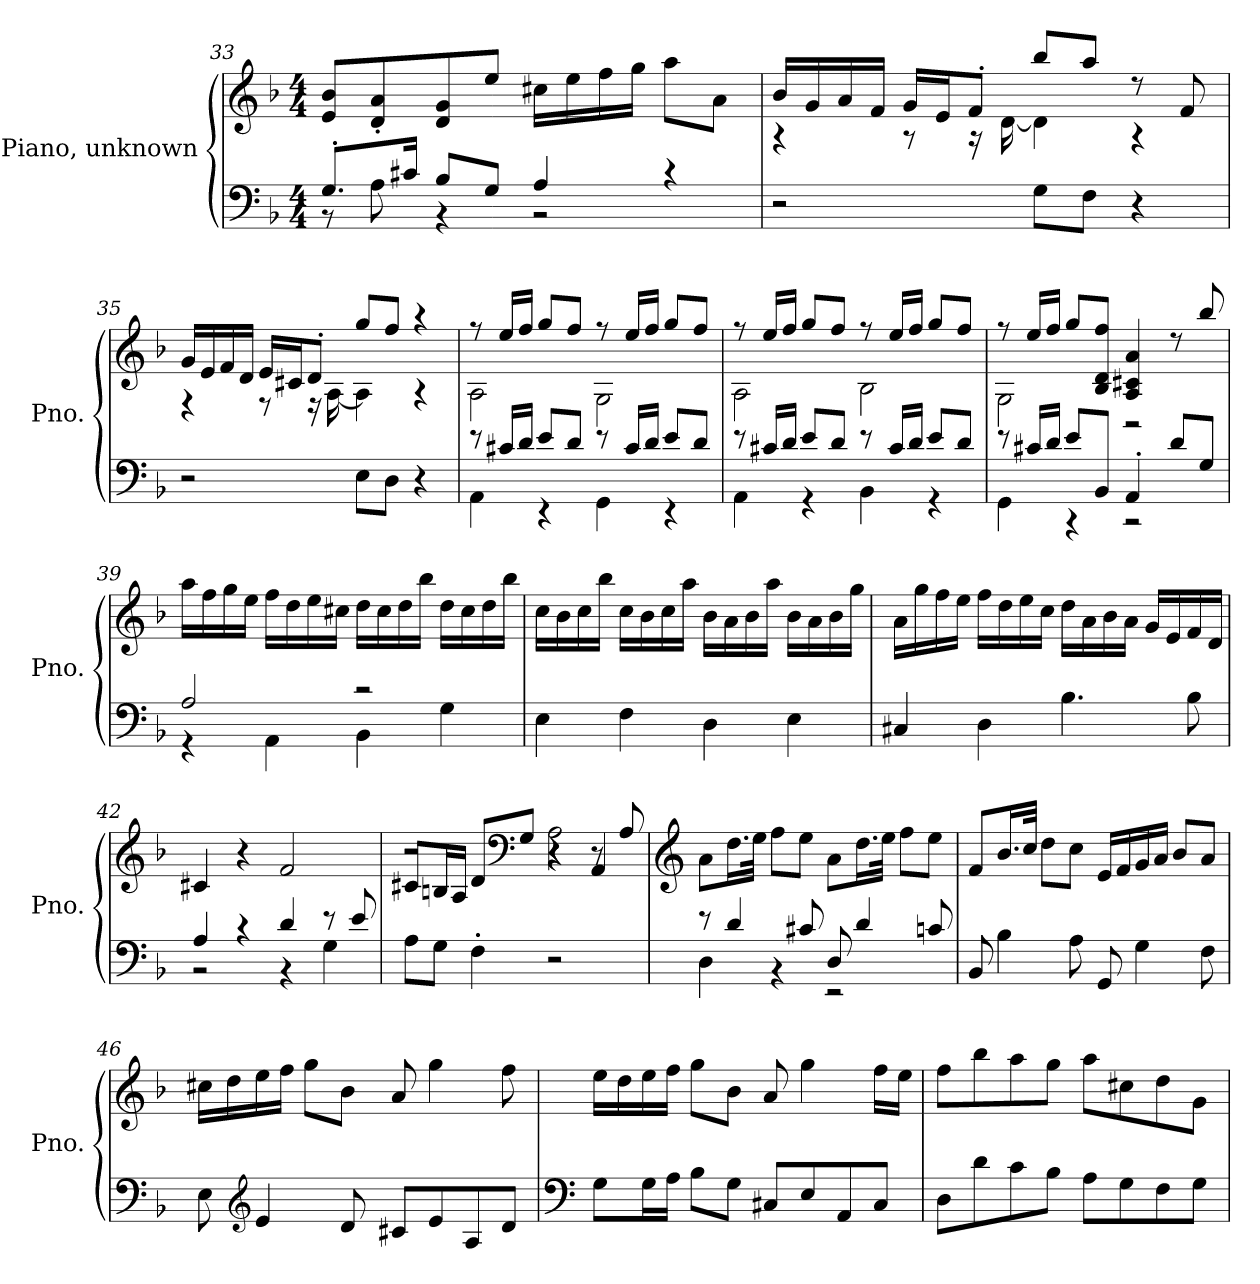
**kern	**kern
*part1	*part1
*staff2	*staff1
*I"Piano, unknown	*
*I'Pno.	*
*clefF4	*clefG2
*k[b-]	*k[b-]
*M4/4	*M4/4
=33	=33
*^	*
8.G'/L	8r	8e/ 8b-/L
.	8A\	8d/' 8a/'
16c#X/Jk	.	.
8B-/L	4r	8d/ 8g/
8G/J	.	8ee/J
4A/	2r	16cc#X\LL
.	.	16ee\
.	.	16ff\
.	.	16gg\JJ
4r	.	8aa\L
.	.	8a\J
*v	*v	*
!!LO:LB:g=z
=34	=34
*	*^
2r	16b-/LL	4r
.	16g/	.
.	16a/	.
.	16f/JJ	.
.	16g/LL	8r
.	16e/J	.
.	8f'/J	16r
.	.	[16d\
8G\L	8bb-/L	4d\]
8F\J	8aa/J	.
4r	8r	4r
.	8f/	.
=35	=35	=35
2r	16g/LL	4r
.	16e/	.
.	16f/	.
.	16d/JJ	.
.	16e/LL	8r
.	16c#X/J	.
.	8d'/J	16r
.	.	[16A\
8E\L	8gg/L	4A\]
8D\J	8ff/J	.
4r	4r	4r
=36	=36	=36
*^	*	*
8r	4AA\	8r	2A\
16c#X/LL	.	16ee/LL	.
16d/JJ	.	16ff/JJ	.
8e/L	4r	8gg/L	.
8d/J	.	8ff/J	.
8r	4GG\	8r	2G\
16c#/LL	.	16ee/LL	.
16d/JJ	.	16ff/JJ	.
8e/L	4r	8gg/L	.
8d/J	.	8ff/J	.
!!LO:PB:g=z	!!
=37	=37	=37	=37
8r	4AA\	8r	2A\
16c#X/LL	.	16ee/LL	.
16d/JJ	.	16ff/JJ	.
8e/L	4r	8gg/L	.
8d/J	.	8ff/J	.
8r	4BB-\	8r	2B-\
16c#/LL	.	16ee/LL	.
16d/JJ	.	16ff/JJ	.
8e/L	4r	8gg/L	.
8d/J	.	8ff/J	.
=38	=38	=38	=38
8r	4GG\	8r	2G\
16c#X/LL	.	16ee/LL	.
16d/JJ	.	16ff/JJ	.
8e/L	4r	8gg/L	.
8BB-/J	.	8B-/ 8d/ 8ff/J	.
4AA'/	2r	4A/ 4c#X/ 4a/	2r
8d/L	.	8r	.
8G/J	.	8bb-/	.
*	*	*v	*v
=39	=39	=39
2A/	4r	16aa\LL
.	.	16ff\
.	.	16gg\
.	.	16ee\JJ
.	4AA\	16ff\LL
.	.	16dd\
.	.	16ee\
.	.	16cc#X\JJ
2r	4BB-\	16dd\LL
.	.	16cc#\
.	.	16dd\
.	.	16bb-\JJ
.	4G\	16dd\LL
.	.	16cc#\
.	.	16dd\
.	.	16bb-\JJ
*v	*v	*
!!LO:LB:g=z
=40	=40
4E\	16cc\LL
.	16b-\
.	16cc\
.	16bb-\JJ
4F\	16cc\LL
.	16b-\
.	16cc\
.	16aa\JJ
4D\	16b-\LL
.	16a\
.	16b-\
.	16aa\JJ
4E\	16b-\LL
.	16a\
.	16b-\
.	16gg\JJ
=41	=41
4C#X/	16a\LL
.	16gg\
.	16ff\
.	16ee\JJ
4D\	16ff\LL
.	16dd\
.	16ee\
.	16cc\JJ
4.B-\	16dd\LL
.	16a\
.	16b-\
.	16a\JJ
.	16g/LL
.	16e/
8B-\	16f/
.	16d/JJ
=42	=42
*^	*
4A/	2r	4c#X/
4r	.	4r
4d/	4r	2f/
8r	4G\	.
8e/	.	.
*v	*v	*
!!LO:LB:g=z
=43	=43
*	*^
*	*	*^
8A\L	8c#X/L	2r	2r
8G\J	16Bn/L	.	.
.	16A/JJ	.	.
4F'\	8d/L	.	.
*	*clefF4	*	*
.	8G/J	.	.
2r	4r	2A\	4r
.	8r	.	4AA/
.	8A/	.	.
*	*v	*v	*v
=44	=44
*	*clefG2
*^	*
8r	4D\	8a\L
4d/	.	16.dd\L
.	.	32ee\JJk
.	4r	8ff\L
8c#X/	.	8ee\J
8D/	2r	8a\L
4d/	.	16.dd\L
.	.	32ee\JJk
.	.	8ff\L
8cn/	.	8ee\J
*v	*v	*
=45	=45
8BB-/	8f/L
4B-\	16.b-/L
.	32cc/JJk
.	8dd\L
8A\	8cc\J
8GG/	16e/LL
.	16f/
4G\	16g/
.	16a/JJ
.	8b-/L
8F\	8a/J
!!LO:LB:g=z
=46	=46
8E\	16cc#X\LL
.	16dd\
*clefG2	*
4e/	16ee\
.	16ff\JJ
.	8gg\L
8d/	8b-\J
8c#X/L	8a/
8e/	4gg\
8A/	.
8d/J	8ff\
=47	=47
*clefF4	*
8G\L	16ee\LL
.	16dd\
16G\L	16ee\
16A\JJ	16ff\JJ
8B-\L	8gg\L
8G\J	8b-\J
8C#X/L	8a/
8E/	4gg\
8AA/	.
8C#/J	16ff\LL
.	16ee\JJ
=48	=48
8D\L	8ff\L
8d\	8bb-\
8c\	8aa\
8B-\J	8gg\J
8A\L	8aa\L
8G\	8cc#X\
8F\	8dd\
8G\J	8g\J
=	=
*-	*-
